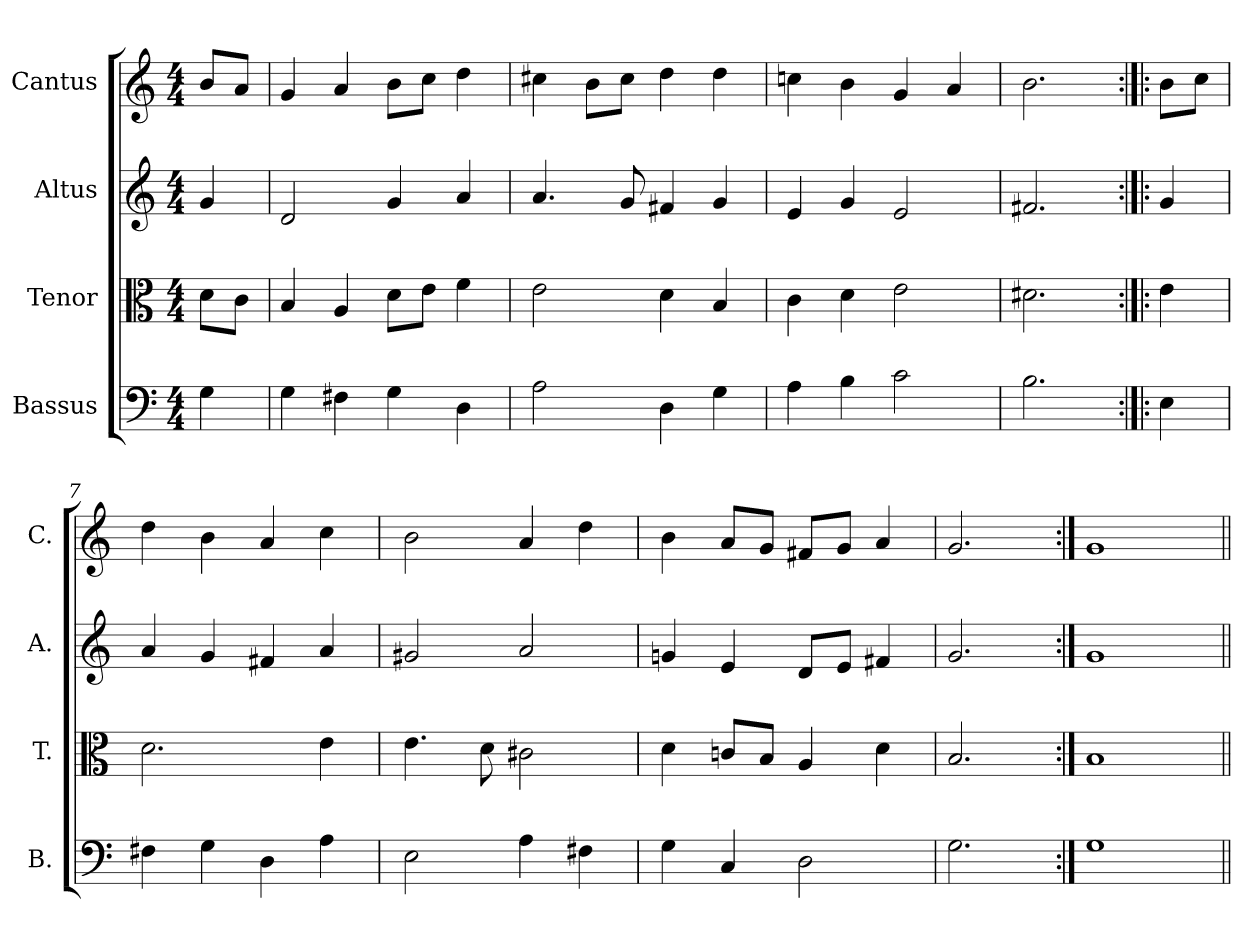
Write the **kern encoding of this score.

**kern	**kern	**kern	**kern
*part4	*part3	*part2	*part1
*staff4	*staff3	*staff2	*staff1
*I"Bassus	*I"Tenor	*I"Altus	*I"Cantus
*I'B.	*I'T.	*I'A.	*I'C.
*clefF4	*clefC3	*clefG2	*clefG2
*k[]	*k[]	*k[]	*k[]
*M4/4	*M4/4	*M4/4	*M4/4
=1	=1	=1	=1
4G\	8d\L	4g/	8b/L
.	8c\J	.	8a/J
=2	=2	=2	=2
4G\	4B/	2d/	4g/
4F#X\	4A/	.	4a/
4G\	8d\L	4g/	8b\L
.	8e\J	.	8cc\J
4D\	4f\	4a/	4dd\
=3	=3	=3	=3
2A\	2e\	4.a/	4cc#X\
.	.	.	8b\L
.	.	8g/	8cc#\J
4D\	4d\	4f#X/	4dd\
4G\	4B/	4g/	4dd\
=4	=4	=4	=4
4A\	4c\	4e/	4ccn\
4B\	4d\	4g/	4b\
2c\	2e\	2e/	4g/
.	.	.	4a/
=5	=5	=5	=5
2.B\	2.d#X\	2.f#X/	2.b\
=6:|!|:	=6:|!|:	=6:|!|:	=6:|!|:
4E\	4e\	4g/	8b\L
.	.	.	8cc\J
=7	=7	=7	=7
4F#X\	2.d\	4a/	4dd\
4G\	.	4g/	4b\
4D\	.	4f#X/	4a/
4A\	4e\	4a/	4cc\
=8	=8	=8	=8
2E\	4.e\	2g#X/	2b\
.	8d\	.	.
4A\	2c#X\	2a/	4a/
4F#X\	.	.	4dd\
=9	=9	=9	=9
4G\	4d\	4gn/	4b\
4C/	8cn/L	4e/	8a/L
.	8B/J	.	8g/J
2D\	4A/	8d/L	8f#X/L
.	.	8e/J	8g/J
.	4d\	4f#X/	4a/
=10	=10	=10	=10
2.G\	2.B/	2.g/	2.g/
=11:|!	=11:|!	=11:|!	=11:|!
1G	1B	1g	1g
=||	=||	=||	=||
*-	*-	*-	*-
